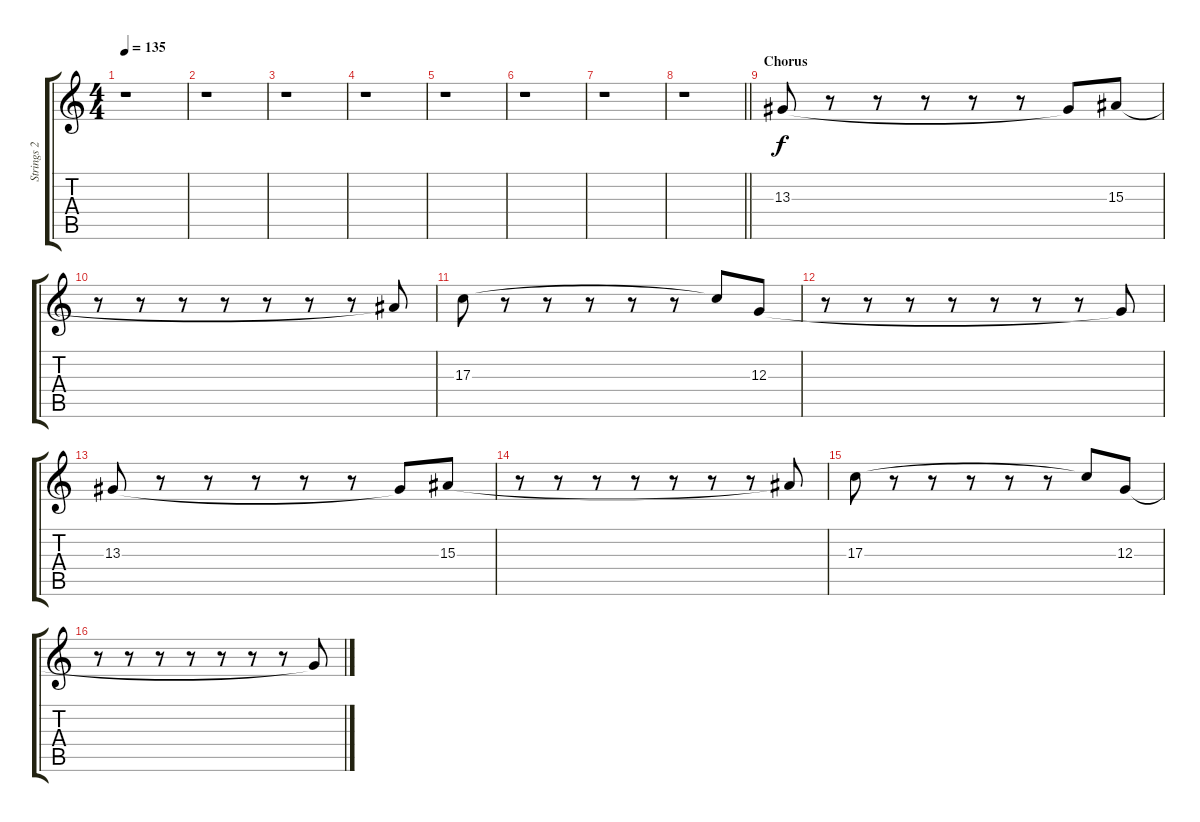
\track ("Strings 2" "Strings 2") {instrument stringensemble1}
\staff {score tabs}
\tuning (E4 B3 G3 D3 A2 E2) {hide}
\ts (4 4)
\tempo 135
\clef g2
\ks c
r.1{dy f} |
r.1 |
r.1 |
r.1 |
r.1 |
r.1 |
r.1 |
\barLineRight lightlight
r.1 |
\section ("" "Chorus")
13.3.8 r.8 r.8 r.8 r.8 r.8 13.3{t}.8 15.3.8 |
r.8 r.8 r.8 r.8 r.8 r.8 r.8 15.3{t}.8 |
17.3.8 r.8 r.8 r.8 r.8 r.8 17.3{t}.8 12.3.8 |
r.8 r.8 r.8 r.8 r.8 r.8 r.8 12.3{t}.8 |
13.3.8 r.8 r.8 r.8 r.8 r.8 13.3{t}.8 15.3.8 |
r.8 r.8 r.8 r.8 r.8 r.8 r.8 15.3{t}.8 |
17.3.8 r.8 r.8 r.8 r.8 r.8 17.3{t}.8 12.3.8 |
r.8 r.8 r.8 r.8 r.8 r.8 r.8 12.3{t}.8
